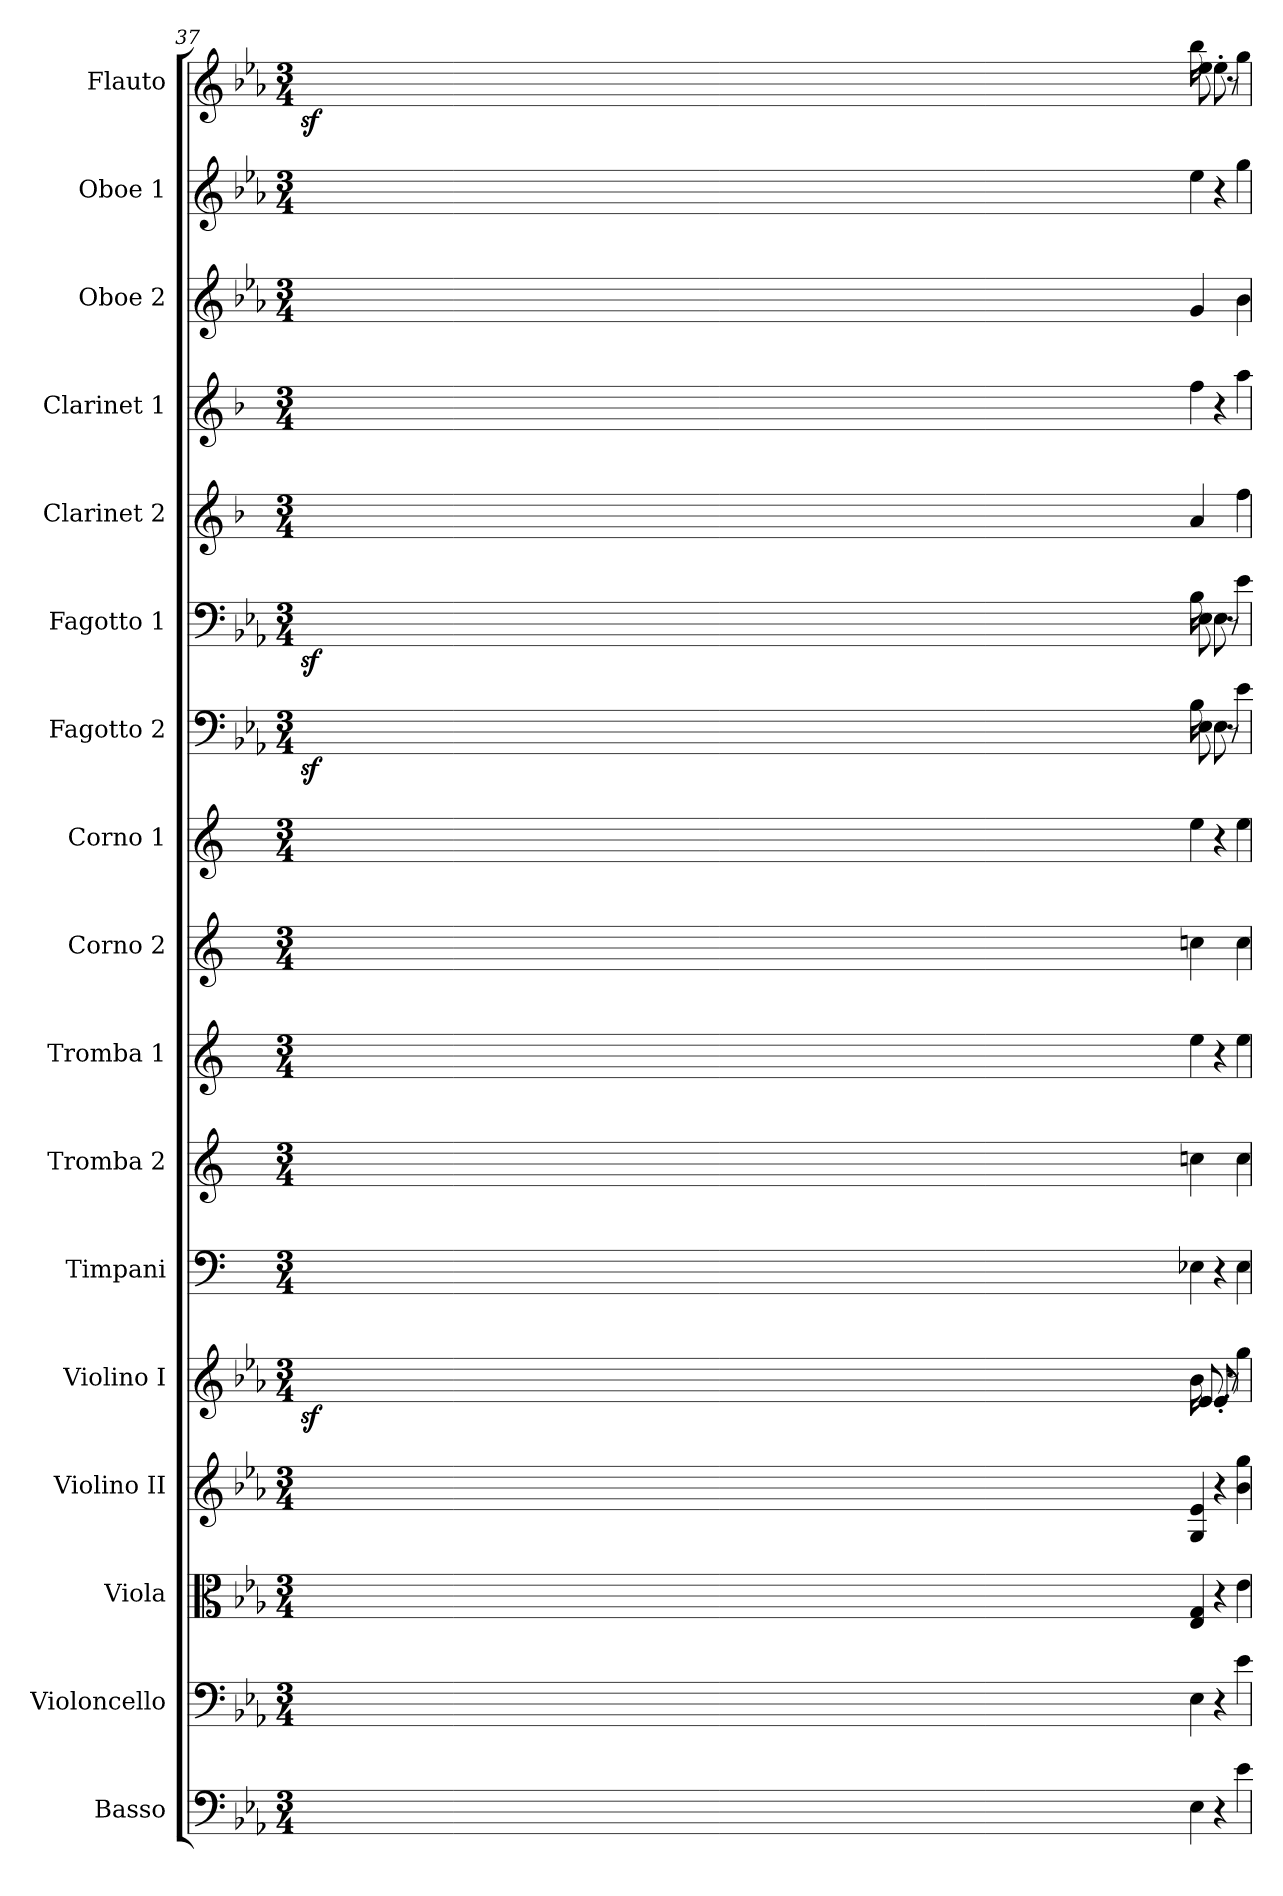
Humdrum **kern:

**kern	**kern	**kern	**kern	**kern	**dynam	**kern	**kern	**kern	**kern	**kern	**kern	**dynam	**kern	**dynam	**kern	**kern	**kern	**kern	**kern	**dynam
*part17	*part16	*part15	*part14	*part13	*part13	*part12	*part11	*part10	*part9	*part8	*part7	*part7	*part6	*part6	*part5	*part4	*part3	*part2	*part1	*part1
*staff17	*staff16	*staff15	*staff14	*staff13	*staff13	*staff12	*staff11	*staff10	*staff9	*staff8	*staff7	*staff7	*staff6	*staff6	*staff5	*staff4	*staff3	*staff2	*staff1	*staff1
*I"Basso	*I"Violoncello	*I"Viola	*I"Violino II	*I"Violino I	*	*I"Timpani	*I"Tromba 2	*I"Tromba 1	*I"Corno 2	*I"Corno 1	*I"Fagotto 2	*	*I"Fagotto 1	*	*I"Clarinet 2	*I"Clarinet 1	*I"Oboe 2	*I"Oboe 1	*I"Flauto	*
*	*I'Vc	*I'Vla	*I'Vln	*I'Vln	*	*	*	*	*	*	*	*	*	*	*I'Cl	*I'Cl	*I'Ob	*I'Ob	*I'Fl	*
*clefF4	*clefF4	*clefC3	*clefG2	*clefG2	*	*clefF4	*clefG2	*clefG2	*clefG2	*clefG2	*clefF4	*	*clefF4	*	*clefG2	*clefG2	*clefG2	*clefG2	*clefG2	*
*ITrd7c12	*	*	*	*	*	*	*ITrd-2c-3	*ITrd-2c-3	*ITrd5c9	*ITrd5c9	*	*	*	*	*ITrd1c2	*ITrd1c2	*	*	*	*
*k[b-e-a-]	*k[b-e-a-]	*k[b-e-a-]	*k[b-e-a-]	*k[b-e-a-]	*	*	*	*	*	*	*k[b-e-a-]	*	*k[b-e-a-]	*	*k[b-e-a-]	*k[b-e-a-]	*k[b-e-a-]	*k[b-e-a-]	*k[b-e-a-]	*
*M3/4	*M3/4	*M3/4	*M3/4	*M3/4	*	*M3/4	*M3/4	*M3/4	*M3/4	*M3/4	*M3/4	*	*M3/4	*	*M3/4	*M3/4	*M3/4	*M3/4	*M3/4	*
=37	=37	=37	=37	=37	=37	=37	=37	=37	=37	=37	=37	=37	=37	=37	=37	=37	=37	=37	=37	=37
1ryy	1ryy	1ryy	1ryy	1ryy	sf	1ryy	1ryy	1ryy	1ryy	1ryy	1ryy	sf	1ryy	sf	1ryy	1ryy	1ryy	1ryy	1ryy	sf
1ryy	1ryy	1ryy	1ryy	1ryy	.	1ryy	1ryy	1ryy	1ryy	1ryy	1ryy	.	1ryy	.	1ryy	1ryy	1ryy	1ryy	1ryy	.
1ryy	1ryy	1ryy	1ryy	1ryy	.	1ryy	1ryy	1ryy	1ryy	1ryy	1ryy	.	1ryy	.	1ryy	1ryy	1ryy	1ryy	1ryy	.
1ryy	1ryy	1ryy	1ryy	1ryy	.	1ryy	1ryy	1ryy	1ryy	1ryy	1ryy	.	1ryy	.	1ryy	1ryy	1ryy	1ryy	1ryy	.
1ryy	1ryy	1ryy	1ryy	1ryy	.	1ryy	1ryy	1ryy	1ryy	1ryy	1ryy	.	1ryy	.	1ryy	1ryy	1ryy	1ryy	1ryy	.
1ryy	1ryy	1ryy	1ryy	1ryy	.	1ryy	1ryy	1ryy	1ryy	1ryy	1ryy	.	1ryy	.	1ryy	1ryy	1ryy	1ryy	1ryy	.
1ryy	1ryy	1ryy	1ryy	1ryy	.	1ryy	1ryy	1ryy	1ryy	1ryy	1ryy	.	1ryy	.	1ryy	1ryy	1ryy	1ryy	1ryy	.
1ryy	1ryy	1ryy	1ryy	1ryy	.	1ryy	1ryy	1ryy	1ryy	1ryy	1ryy	.	1ryy	.	1ryy	1ryy	1ryy	1ryy	1ryy	.
1ryy	1ryy	1ryy	1ryy	1ryy	.	1ryy	1ryy	1ryy	1ryy	1ryy	1ryy	.	1ryy	.	1ryy	1ryy	1ryy	1ryy	1ryy	.
1ryy	1ryy	1ryy	1ryy	1ryy	.	1ryy	1ryy	1ryy	1ryy	1ryy	1ryy	.	1ryy	.	1ryy	1ryy	1ryy	1ryy	1ryy	.
1ryy	1ryy	1ryy	1ryy	1ryy	.	1ryy	1ryy	1ryy	1ryy	1ryy	1ryy	.	1ryy	.	1ryy	1ryy	1ryy	1ryy	1ryy	.
1ryy	1ryy	1ryy	1ryy	1ryy	.	1ryy	1ryy	1ryy	1ryy	1ryy	1ryy	.	1ryy	.	1ryy	1ryy	1ryy	1ryy	1ryy	.
1ryy	1ryy	1ryy	1ryy	1ryy	.	1ryy	1ryy	1ryy	1ryy	1ryy	1ryy	.	1ryy	.	1ryy	1ryy	1ryy	1ryy	1ryy	.
1ryy	1ryy	1ryy	1ryy	1ryy	.	1ryy	1ryy	1ryy	1ryy	1ryy	1ryy	.	1ryy	.	1ryy	1ryy	1ryy	1ryy	1ryy	.
1ryy	1ryy	1ryy	1ryy	1ryy	.	1ryy	1ryy	1ryy	1ryy	1ryy	1ryy	.	1ryy	.	1ryy	1ryy	1ryy	1ryy	1ryy	.
1ryy	1ryy	1ryy	1ryy	1ryy	.	1ryy	1ryy	1ryy	1ryy	1ryy	1ryy	.	1ryy	.	1ryy	1ryy	1ryy	1ryy	1ryy	.
1ryy	1ryy	1ryy	1ryy	1ryy	.	1ryy	1ryy	1ryy	1ryy	1ryy	1ryy	.	1ryy	.	1ryy	1ryy	1ryy	1ryy	1ryy	.
1ryy	1ryy	1ryy	1ryy	1ryy	.	1ryy	1ryy	1ryy	1ryy	1ryy	1ryy	.	1ryy	.	1ryy	1ryy	1ryy	1ryy	1ryy	.
1ryy	1ryy	1ryy	1ryy	1ryy	.	1ryy	1ryy	1ryy	1ryy	1ryy	1ryy	.	1ryy	.	1ryy	1ryy	1ryy	1ryy	1ryy	.
1ryy	1ryy	1ryy	1ryy	1ryy	.	1ryy	1ryy	1ryy	1ryy	1ryy	1ryy	.	1ryy	.	1ryy	1ryy	1ryy	1ryy	1ryy	.
1ryy	1ryy	1ryy	1ryy	1ryy	.	1ryy	1ryy	1ryy	1ryy	1ryy	1ryy	.	1ryy	.	1ryy	1ryy	1ryy	1ryy	1ryy	.
1ryy	1ryy	1ryy	1ryy	1ryy	.	1ryy	1ryy	1ryy	1ryy	1ryy	1ryy	.	1ryy	.	1ryy	1ryy	1ryy	1ryy	1ryy	.
1ryy	1ryy	1ryy	1ryy	1ryy	.	1ryy	1ryy	1ryy	1ryy	1ryy	1ryy	.	1ryy	.	1ryy	1ryy	1ryy	1ryy	1ryy	.
1ryy	1ryy	1ryy	1ryy	1ryy	.	1ryy	1ryy	1ryy	1ryy	1ryy	1ryy	.	1ryy	.	1ryy	1ryy	1ryy	1ryy	1ryy	.
1ryy	1ryy	1ryy	1ryy	1ryy	.	1ryy	1ryy	1ryy	1ryy	1ryy	1ryy	.	1ryy	.	1ryy	1ryy	1ryy	1ryy	1ryy	.
1ryy	1ryy	1ryy	1ryy	1ryy	.	1ryy	1ryy	1ryy	1ryy	1ryy	1ryy	.	1ryy	.	1ryy	1ryy	1ryy	1ryy	1ryy	.
8.ryy	8.ryy	8.ryy	8.ryy	8.ryy	.	8.ryy	8.ryy	8.ryy	8.ryy	8.ryy	8.ryy	.	8.ryy	.	8.ryy	8.ryy	8.ryy	8.ryy	8.ryy	.
4EE-	4E-	4E- 4G	4G 4e-	16b-	.	4E-X	4ee-X	4gg	4e-X	4g	16B-	.	16B-	.	4g	4ee-	4g	4ee-	16bb-	.
.	.	.	.	8.e-	.	.	.	.	.	.	8.E-	.	8.E-	.	.	.	.	.	8.ee-	.
4r	4r	4r	4r	8e-'	.	4r	4ryy	4r	4ryy	4r	8E-	.	8E-	.	4ryy	4r	4ryy	4r	8ee-'	.
.	.	.	.	8r	.	.	.	.	.	.	8r	.	8r	.	.	.	.	.	8r	.
4E-	4e-	4e-	4b- 4gg	4gg	.	4E-	4ee-	4gg	4e-	4g	4e-	.	4e-	.	4ee-	4gg	4b-	4gg	4gg	.
=	=	=	=	=	=	=	=	=	=	=	=	=	=	=	=	=	=	=	=	=
*-	*-	*-	*-	*-	*-	*-	*-	*-	*-	*-	*-	*-	*-	*-	*-	*-	*-	*-	*-	*-
